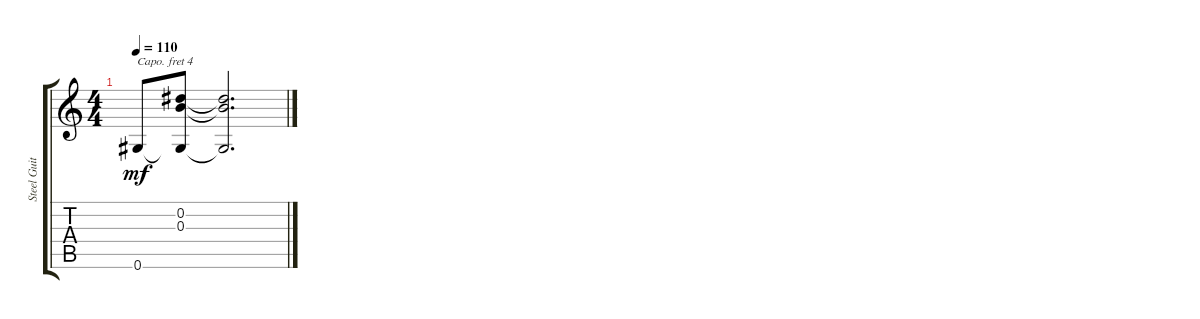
\track ("Steel Guitar" "Steel Guit") {instrument acousticguitarsteel}
\staff {score tabs}
\capo 4
\tuning (E4 B3 G3 D3 A2 E2) {hide}
\ts (4 4)
\tempo 110
\clef g2
\ks c
0.6.8{dy mf} (0.2 0.3 0.6{t}).8 (0.2{t} 0.3{t} 0.6{t}).2{d}
